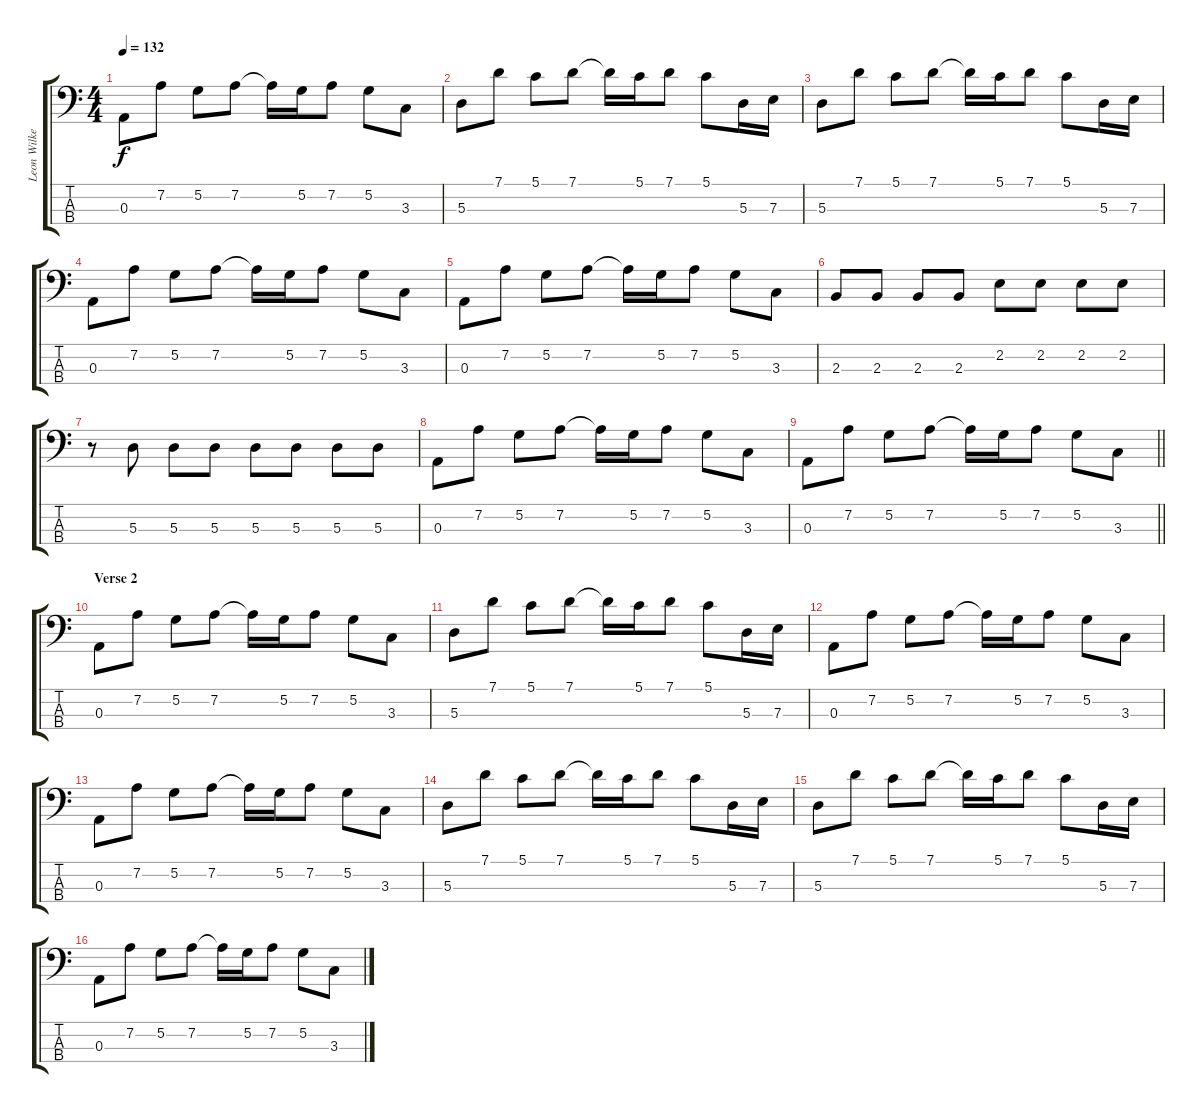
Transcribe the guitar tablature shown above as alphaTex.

\track ("Leon Wilkeson" "Leon Wilke") {instrument electricbasspick}
\staff {score tabs}
\tuning (G2 D2 A1 E1) {hide}
\ts (4 4)
\tempo 132
\clef f4
\ks c
0.3.8{dy f} 7.2.8 5.2.8 7.2.8 7.2{t}.16 5.2.16 7.2.8 5.2.8 3.3.8 |
5.3.8 7.1.8 5.1.8 7.1.8 7.1{t}.16 5.1.16 7.1.8 5.1.8 5.3.16 7.3.16 |
5.3.8 7.1.8 5.1.8 7.1.8 7.1{t}.16 5.1.16 7.1.8 5.1.8 5.3.16 7.3.16 |
0.3.8 7.2.8 5.2.8 7.2.8 7.2{t}.16 5.2.16 7.2.8 5.2.8 3.3.8 |
0.3.8 7.2.8 5.2.8 7.2.8 7.2{t}.16 5.2.16 7.2.8 5.2.8 3.3.8 |
2.3.8 2.3.8 2.3.8 2.3.8 2.2.8 2.2.8 2.2.8 2.2.8 |
r.8 5.3.8 5.3.8 5.3.8 5.3.8 5.3.8 5.3.8 5.3.8 |
0.3.8 7.2.8 5.2.8 7.2.8 7.2{t}.16 5.2.16 7.2.8 5.2.8 3.3.8 |
\barLineRight lightlight
0.3.8 7.2.8 5.2.8 7.2.8 7.2{t}.16 5.2.16 7.2.8 5.2.8 3.3.8 |
\section ("" "Verse 2")
0.3.8 7.2.8 5.2.8 7.2.8 7.2{t}.16 5.2.16 7.2.8 5.2.8 3.3.8 |
5.3.8 7.1.8 5.1.8 7.1.8 7.1{t}.16 5.1.16 7.1.8 5.1.8 5.3.16 7.3.16 |
0.3.8 7.2.8 5.2.8 7.2.8 7.2{t}.16 5.2.16 7.2.8 5.2.8 3.3.8 |
0.3.8 7.2.8 5.2.8 7.2.8 7.2{t}.16 5.2.16 7.2.8 5.2.8 3.3.8 |
5.3.8 7.1.8 5.1.8 7.1.8 7.1{t}.16 5.1.16 7.1.8 5.1.8 5.3.16 7.3.16 |
5.3.8 7.1.8 5.1.8 7.1.8 7.1{t}.16 5.1.16 7.1.8 5.1.8 5.3.16 7.3.16 |
0.3.8 7.2.8 5.2.8 7.2.8 7.2{t}.16 5.2.16 7.2.8 5.2.8 3.3.8
